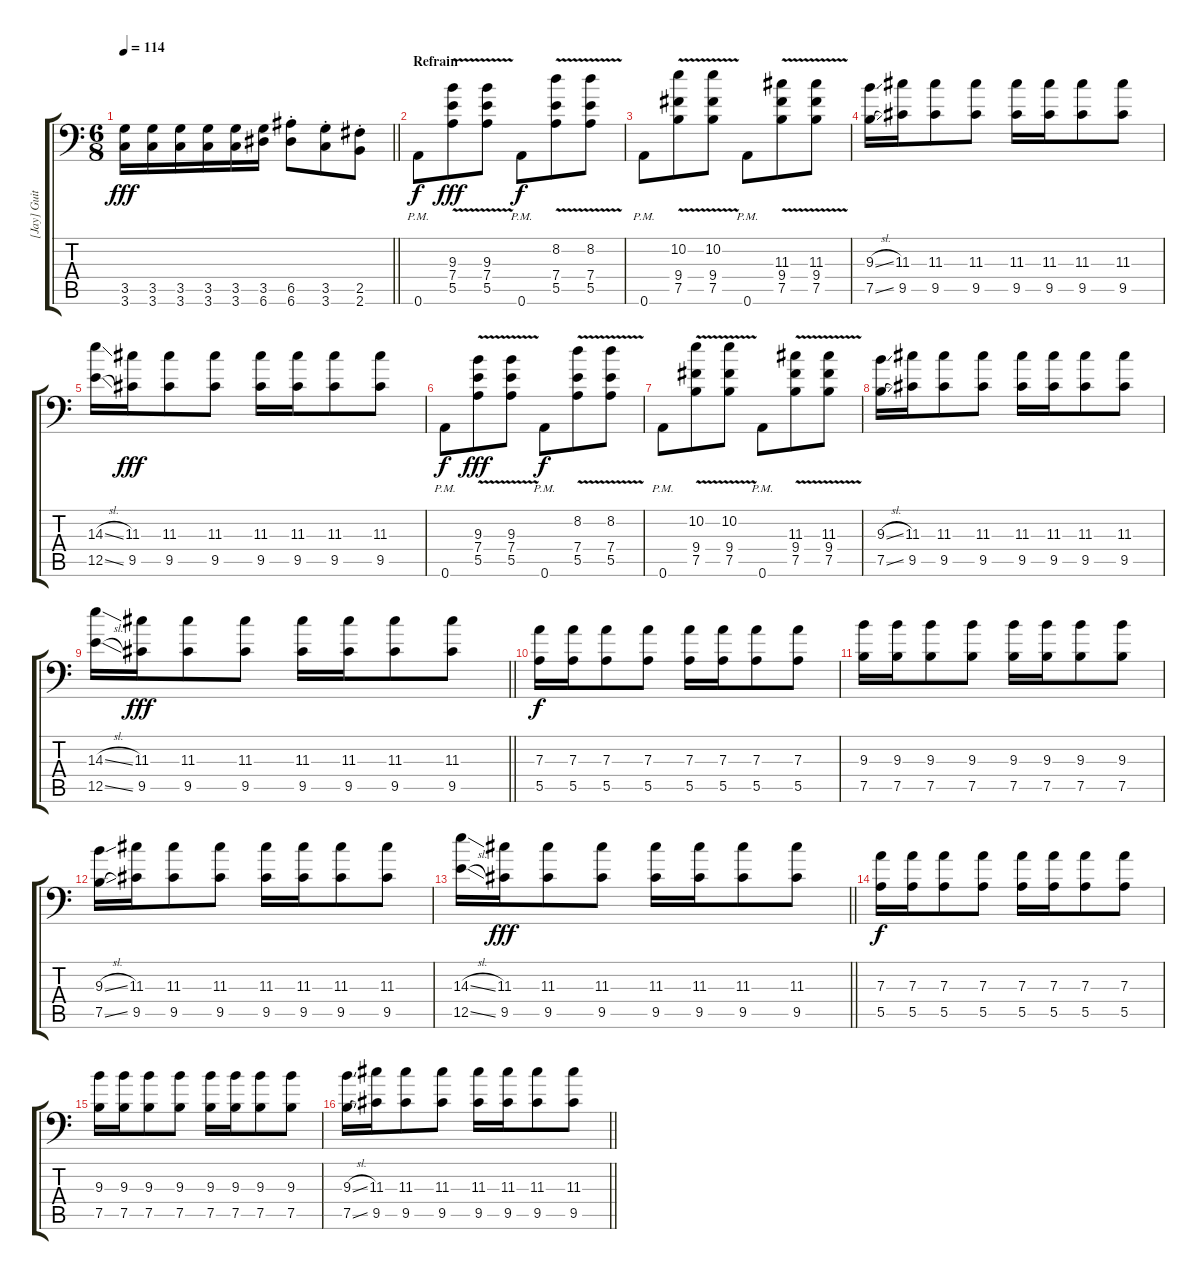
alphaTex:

\track ("[Jay] Guitar #1" "[Jay] Guit") {solo instrument distortionguitar}
\staff {score tabs}
\tuning (B3 Gb3 D3 A2 E2 A1) {hide}
\ts (6 8)
\tempo 114
\clef f4
\barLineRight lightlight
\ks c
(3.5 3.6).16{dy fff} (3.5 3.6).16 (3.5 3.6).16 (3.5 3.6).16 (3.5 3.6).16 (3.5 6.6).16 (6.5{st} 6.6{st}).8 (3.5{st} 3.6{st}).8 (2.5{st} 2.6{st}).8 |
\section ("" "Refrain ")
0.6{pm}.8{dy f} (9.3{v} 7.4 5.5).8{dy fff} (9.3{v} 7.4 5.5).8 0.6{pm}.8{dy f} (8.2 7.4 5.5{v}).8 (8.2 7.4 5.5{v}).8 |
0.6{pm}.8 (10.2{v} 9.4 7.5).8 (10.2{v} 9.4 7.5).8 0.6{pm}.8 (11.3{v} 9.4 7.5).8 (11.3 9.4{v} 7.5).8 |
(9.3{sl} 7.5{sl}).16 (11.3 9.5).16 (11.3 9.5).8 (11.3 9.5).8 (11.3 9.5).16 (11.3 9.5).16 (11.3 9.5).8 (11.3 9.5).8 |
(14.3{sl} 12.5{sl}).16 (11.3 9.5).16{dy fff} (11.3 9.5).8 (11.3 9.5).8 (11.3 9.5).16 (11.3 9.5).16 (11.3 9.5).8 (11.3 9.5).8 |
0.6{pm}.8{dy f} (9.3{v} 7.4 5.5).8{dy fff} (9.3{v} 7.4 5.5).8 0.6{pm}.8{dy f} (8.2 7.4 5.5{v}).8 (8.2 7.4 5.5{v}).8 |
0.6{pm}.8 (10.2{v} 9.4 7.5).8 (10.2{v} 9.4 7.5).8 0.6{pm}.8 (11.3{v} 9.4 7.5).8 (11.3 9.4{v} 7.5).8 |
(9.3{sl} 7.5{sl}).16 (11.3 9.5).16 (11.3 9.5).8 (11.3 9.5).8 (11.3 9.5).16 (11.3 9.5).16 (11.3 9.5).8 (11.3 9.5).8 |
\barLineRight lightlight
(14.3{sl} 12.5{sl}).16 (11.3 9.5).16{dy fff} (11.3 9.5).8 (11.3 9.5).8 (11.3 9.5).16 (11.3 9.5).16 (11.3 9.5).8 (11.3 9.5).8 |
(7.3 5.5).16{dy f} (7.3 5.5).16 (7.3 5.5).8 (7.3 5.5).8 (7.3 5.5).16 (7.3 5.5).16 (7.3 5.5).8 (7.3 5.5).8 |
(9.3 7.5).16 (9.3 7.5).16 (9.3 7.5).8 (9.3 7.5).8 (9.3 7.5).16 (9.3 7.5).16 (9.3 7.5).8 (9.3 7.5).8 |
(9.3{sl} 7.5{sl}).16 (11.3 9.5).16 (11.3 9.5).8 (11.3 9.5).8 (11.3 9.5).16 (11.3 9.5).16 (11.3 9.5).8 (11.3 9.5).8 |
\barLineRight lightlight
(14.3{sl} 12.5{sl}).16 (11.3 9.5).16{dy fff} (11.3 9.5).8 (11.3 9.5).8 (11.3 9.5).16 (11.3 9.5).16 (11.3 9.5).8 (11.3 9.5).8 |
(7.3 5.5).16{dy f} (7.3 5.5).16 (7.3 5.5).8 (7.3 5.5).8 (7.3 5.5).16 (7.3 5.5).16 (7.3 5.5).8 (7.3 5.5).8 |
(9.3 7.5).16 (9.3 7.5).16 (9.3 7.5).8 (9.3 7.5).8 (9.3 7.5).16 (9.3 7.5).16 (9.3 7.5).8 (9.3 7.5).8 |
\barLineRight lightlight
(9.3{sl} 7.5{sl}).16 (11.3 9.5).16 (11.3 9.5).8 (11.3 9.5).8 (11.3 9.5).16 (11.3 9.5).16 (11.3 9.5).8 (11.3 9.5).8
